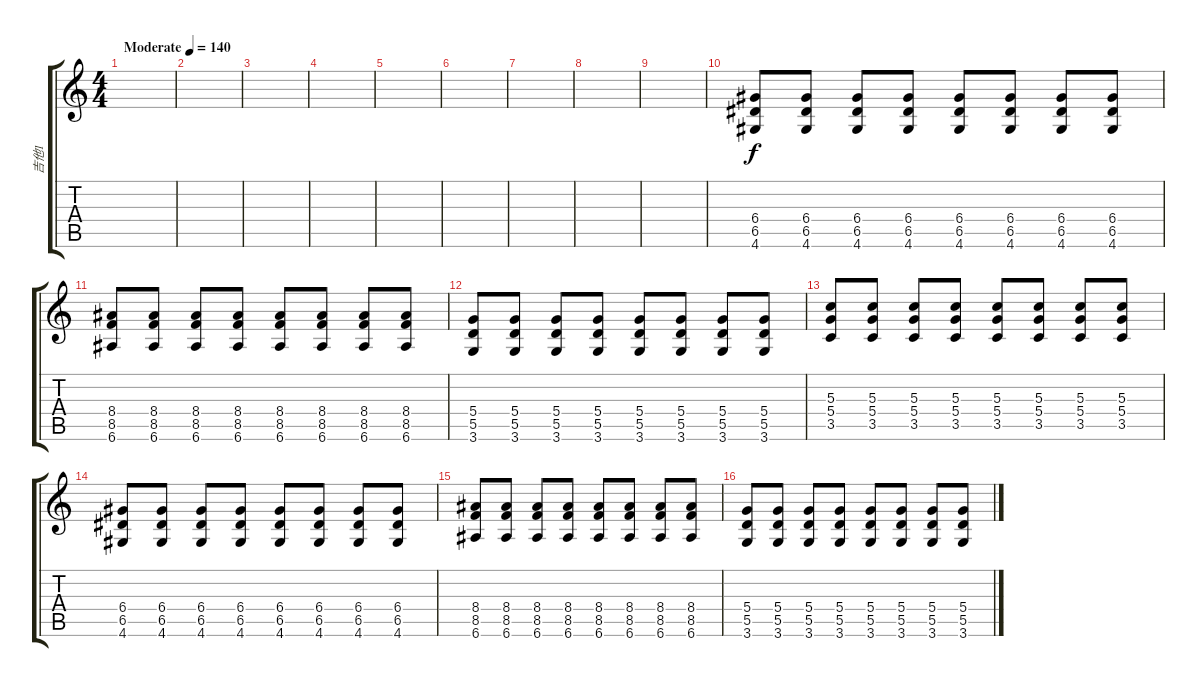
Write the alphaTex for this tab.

\track ("吉他1" "吉他1") {instrument distortionguitar}
\staff {score tabs}
\tuning (E4 B3 G3 D3 A2 E2) {hide}
\ts (4 4)
\tempo (140 "Moderate")
\clef g2
\ks c
|
|
|
|
|
|
|
|
|
(6.4 6.5 4.6).8 (6.4 6.5 4.6).8{txt ""} (6.4 6.5 4.6).8 (6.4 6.5 4.6).8 (6.4 6.5 4.6).8 (6.4 6.5 4.6).8 (6.4 6.5 4.6).8 (6.4 6.5 4.6).8 |
(8.4 8.5 6.6).8 (8.4 8.5 6.6).8 (8.4 8.5 6.6).8 (8.4 8.5 6.6).8 (8.4 8.5 6.6).8 (8.4 8.5 6.6).8 (8.4 8.5 6.6).8 (8.4 8.5 6.6).8 |
(5.4 5.5 3.6).8 (5.4 5.5 3.6).8 (5.4 5.5 3.6).8 (5.4 5.5 3.6).8 (5.4 5.5 3.6).8 (5.4 5.5 3.6).8 (5.4 5.5 3.6).8 (5.4 5.5 3.6).8 |
(5.3 5.4 3.5).8 (5.3 5.4 3.5).8 (5.3 5.4 3.5).8 (5.3 5.4 3.5).8 (5.3 5.4 3.5).8 (5.3 5.4 3.5).8 (5.3 5.4 3.5).8 (5.3 5.4 3.5).8 |
(6.4 6.5 4.6).8 (6.4 6.5 4.6).8 (6.4 6.5 4.6).8 (6.4 6.5 4.6).8 (6.4 6.5 4.6).8 (6.4 6.5 4.6).8 (6.4 6.5 4.6).8 (6.4 6.5 4.6).8 |
(8.4 8.5 6.6).8 (8.4 8.5 6.6).8 (8.4 8.5 6.6).8 (8.4 8.5 6.6).8 (8.4 8.5 6.6).8 (8.4 8.5 6.6).8 (8.4 8.5 6.6).8 (8.4 8.5 6.6).8 |
(5.4 5.5 3.6).8 (5.4 5.5 3.6).8 (5.4 5.5 3.6).8 (5.4 5.5 3.6).8 (5.4 5.5 3.6).8 (5.4 5.5 3.6).8 (5.4 5.5 3.6).8 (5.4 5.5 3.6).8
